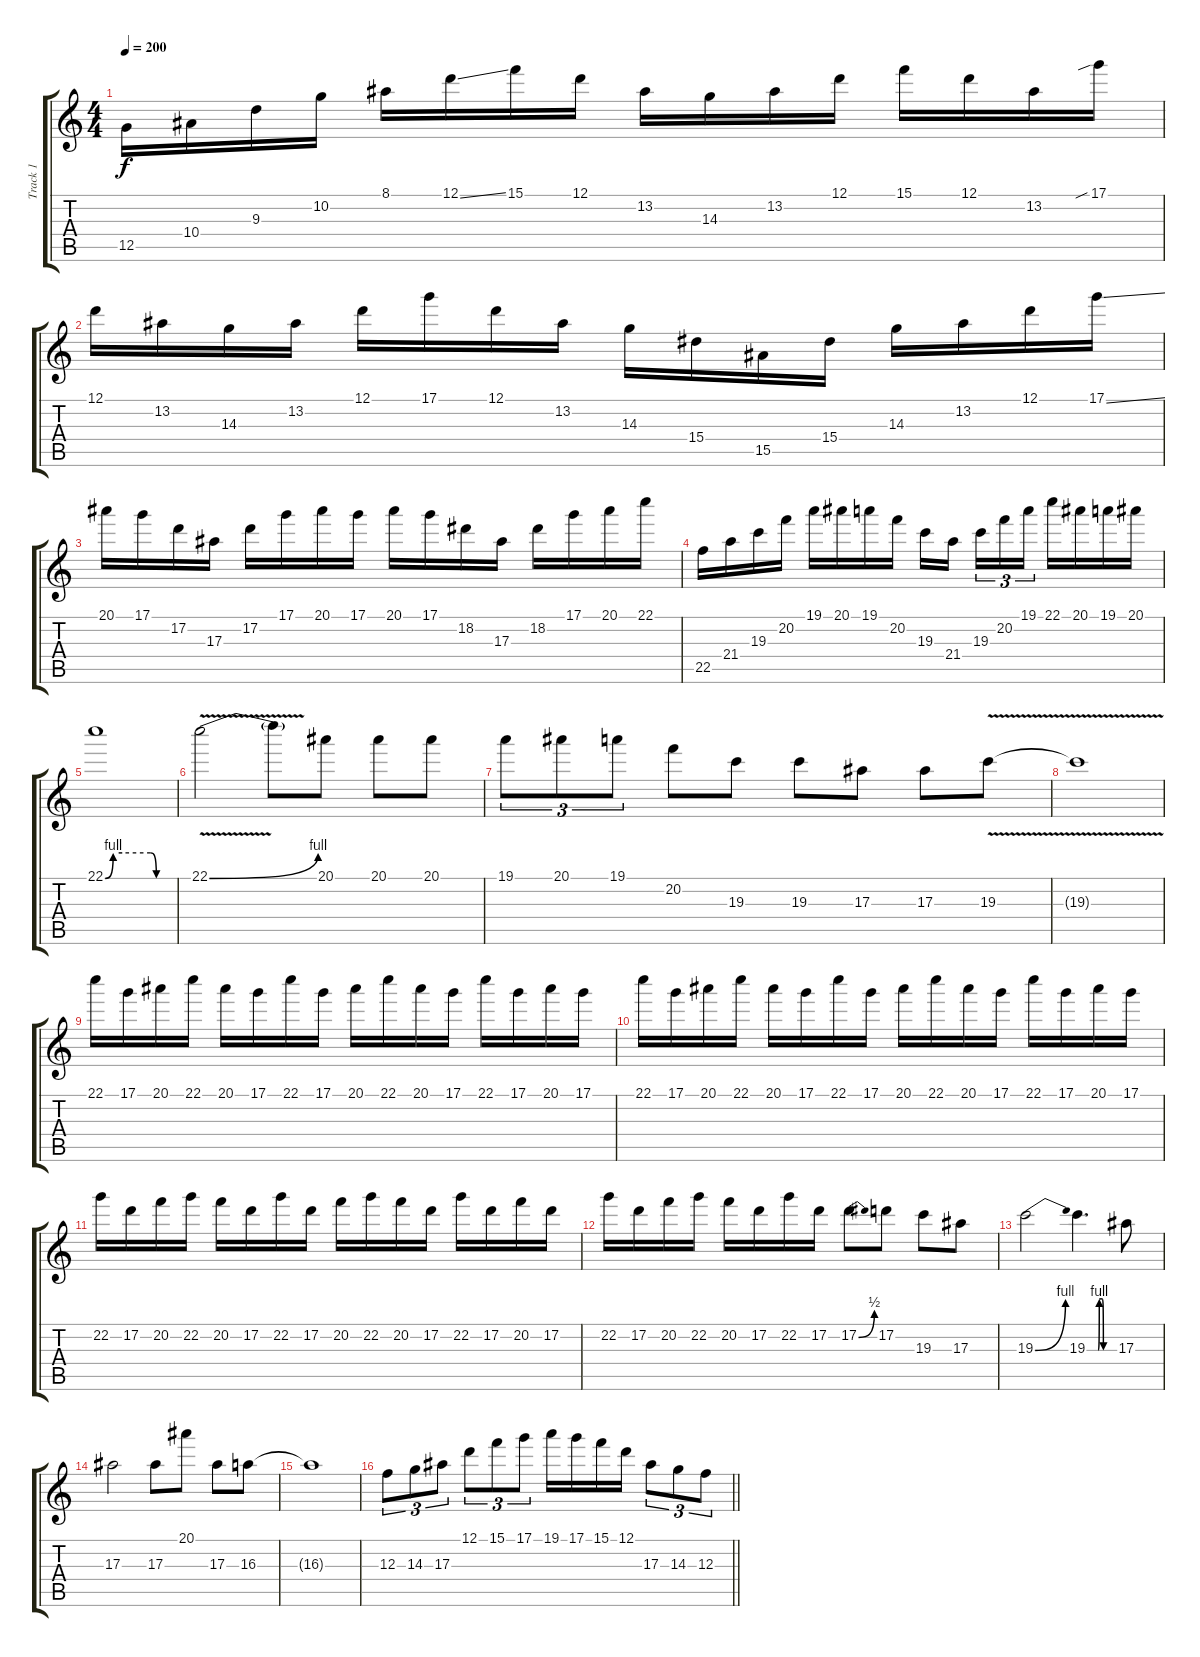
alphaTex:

\track ("Track 1" "Track 1") {instrument distortionguitar}
\staff {score tabs}
\tuning (D4 A3 F3 C3 G2 D2) {hide}
\ts (4 4)
\section ("" "")
\tempo 200
\clef g2
\ks c
12.5.16{dy f} 10.4.16 9.3.16 10.2.16 8.1.16 12.1{ss}.16 15.1.16 12.1.16 13.2.16 14.3.16 13.2.16 12.1.16 15.1.16 12.1.16 13.2.16 17.1{sib}.16 |
12.1.16 13.2.16 14.3.16 13.2.16 12.1.16 17.1.16 12.1.16 13.2.16 14.3.16 15.4.16 15.5.16 15.4.16 14.3.16 13.2.16 12.1.16 17.1{ss}.16 |
20.1.16 17.1.16 17.2.16 17.3.16 17.2.16 17.1.16 20.1.16 17.1.16 20.1.16 17.1.16 18.2.16 17.3.16 18.2.16 17.1.16 20.1.16 22.1.16 |
22.5.16 21.4.16 19.3.16 20.2.16 19.1.16 20.1.16 19.1.16 20.2.16 19.3.16 21.4.16{beam splitsecondary} 19.3.16{tu (3 2)} 20.2.16{tu (3 2)} 19.1.16{tu (3 2)} 22.1.16 20.1.16 19.1.16 20.1.16 |
22.1{be (custom 0 0 7 4 15 4 40 4 45 0 60 0)}.1 |
22.1{be (bend 0 0 60 4) v}.2 22.1{t}.8 20.1.8 20.1.8 20.1.8 |
19.1.8{tu (3 2)} 20.1.8{tu (3 2)} 19.1.8{tu (3 2)} 20.2.8 19.3.8 19.3.8 17.3.8 17.3.8 19.3{v}.8 |
19.3{t}.1 |
22.1.16 17.1.16 20.1.16 22.1.16 20.1.16 17.1.16 22.1.16 17.1.16 20.1.16 22.1.16 20.1.16 17.1.16 22.1.16 17.1.16 20.1.16 17.1.16 |
22.1.16 17.1.16 20.1.16 22.1.16 20.1.16 17.1.16 22.1.16 17.1.16 20.1.16 22.1.16 20.1.16 17.1.16 22.1.16 17.1.16 20.1.16 17.1.16 |
22.2.16 17.2.16 20.2.16 22.2.16 20.2.16 17.2.16 22.2.16 17.2.16 20.2.16 22.2.16 20.2.16 17.2.16 22.2.16 17.2.16 20.2.16 17.2.16 |
22.2.16 17.2.16 20.2.16 22.2.16 20.2.16 17.2.16 22.2.16 17.2.16 17.2{be (bend 0 0 60 2)}.8 17.2.8 19.3.8 17.3.8 |
19.3{be (bend 0 0 60 4)}.2 19.3{be (custom 0 0 25 0 27 4 34 4 36 0 45 0 60 0)}.4{d} 17.3.8 |
17.3.2 17.3.8 20.1.8 17.3.8 16.3.8 |
16.3{t}.1 |
\barLineRight lightlight
12.3.8{tu (3 2)} 14.3.8{tu (3 2)} 17.3.8{tu (3 2)} 12.1.8{tu (3 2)} 15.1.8{tu (3 2)} 17.1.8{tu (3 2)} 19.1.16 17.1.16 15.1.16 12.1.16 17.3.8{tu (3 2)} 14.3.8{tu (3 2)} 12.3.8{tu (3 2)}
